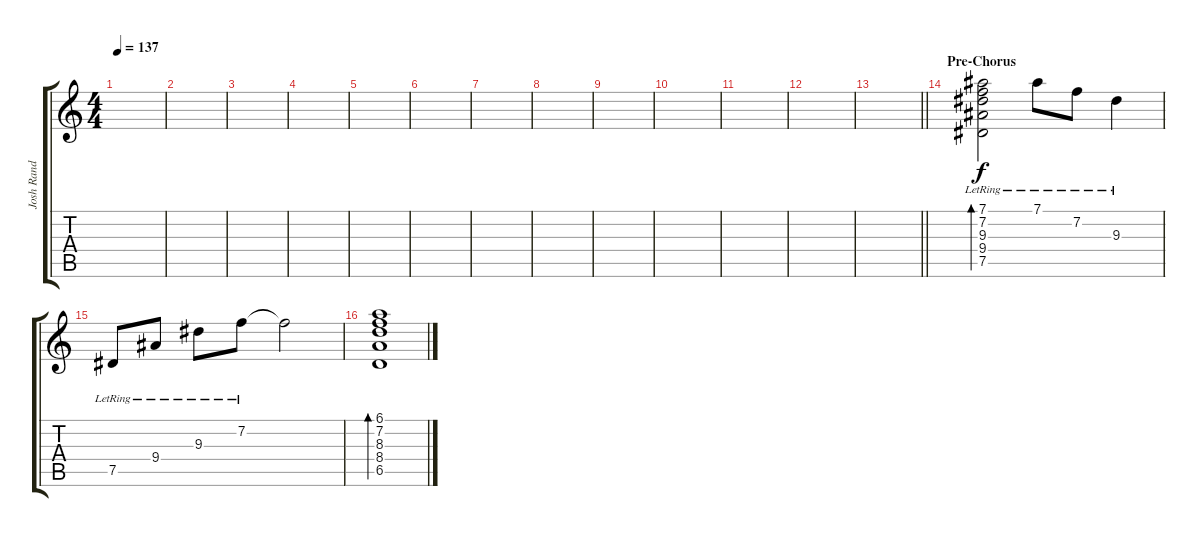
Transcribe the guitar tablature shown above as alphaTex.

\track ("Josh Rand (Clean)" "Josh Rand ") {instrument electricguitarjazz}
\staff {score tabs}
\tuning (Eb4 Bb3 Gb3 Db3 Ab2 Eb2) {hide}
\ts (4 4)
\tempo 137
\clef g2
\ks c
|
|
|
|
|
|
|
|
|
|
|
|
\barLineRight lightlight
|
\section ("" "Pre-Chorus")
(7.1{lr} 7.2{lr} 9.3{lr} 9.4{lr} 7.5{lr}).2{bd 240} 7.1{lr}.8 7.2{lr}.8 9.3{lr}.4 |
7.5{lr}.8 9.4{lr}.8 9.3{lr}.8 7.2{lr}.8 7.2{t}.2 |
(6.1 7.2 8.3 8.4 6.5).1{bd 240}
